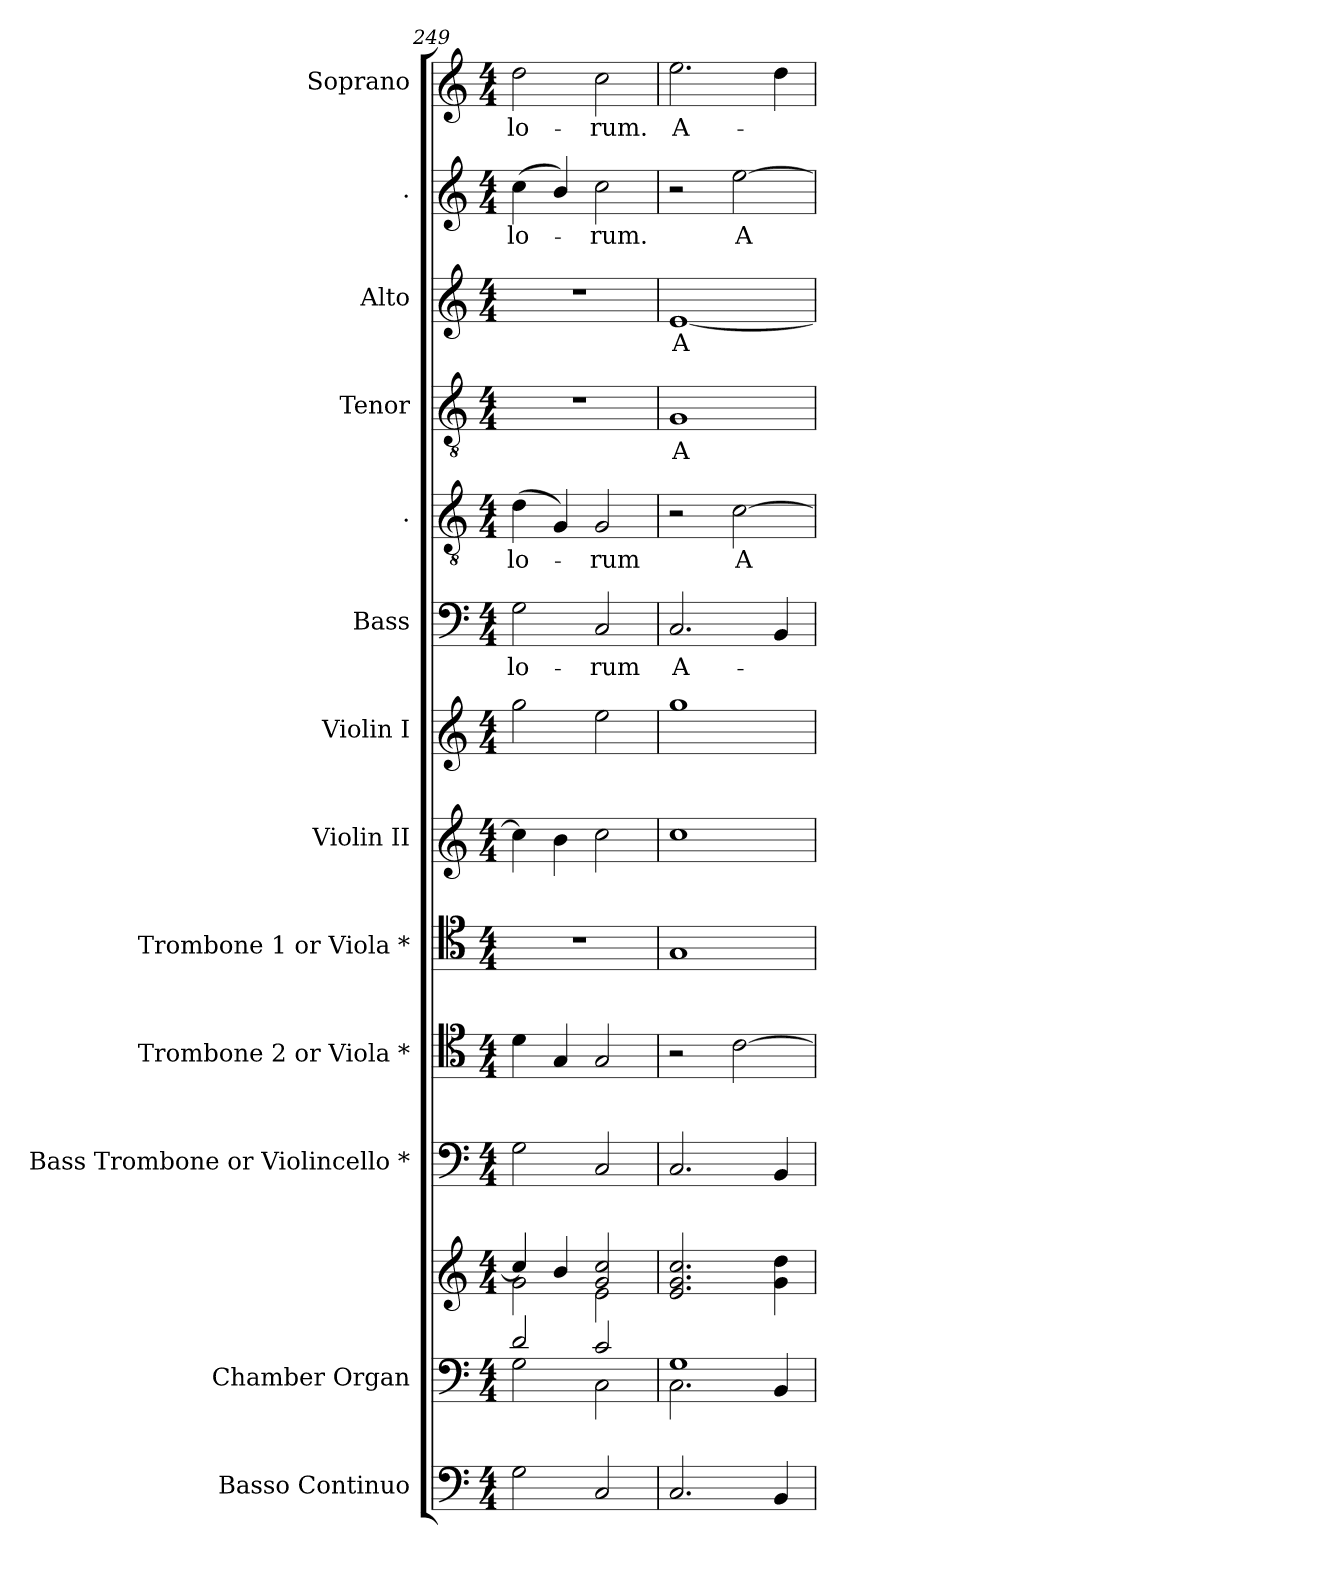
**kern	**kern	**kern	**kern	**kern	**kern	**kern	**kern	**kern	**text	**kern	**text	**kern	**text	**kern	**text	**kern	**text	**kern	**text
*part13	*part12	*part12	*part11	*part10	*part9	*part8	*part7	*part6	*part6	*part5	*part5	*part4	*part4	*part3	*part3	*part2	*part2	*part1	*part1
*staff14	*staff13	*staff12	*staff11	*staff10	*staff9	*staff8	*staff7	*staff6	*staff6	*staff5	*staff5	*staff4	*staff4	*staff3	*staff3	*staff2	*staff2	*staff1	*staff1
*I"Basso  Continuo	*I"Chamber  Organ	*	*I"Bass Trombone or Violincello *	*I"Trombone 2 or Viola *	*I"Trombone 1 or Viola *	*I"Violin II	*I"Violin I	*I"Bass	*	*I".	*	*I"Tenor	*	*I"Alto	*	*I".	*	*I"Soprano	*
*I'B Cont	*I'Org.	*	*I'B. Tbn.	*I'Tbn 2	*I'Tbn 1	*I'Vln. II	*I'Vln. I	*I'B.	*	*	*	*I'T,	*	*I'A.	*	*	*	*I'S.	*
!!LO:PB:g=z
*clefF4	*clefF4	*clefG2	*clefF4	*clefC4	*clefC4	*clefG2	*clefG2	*clefF4	*	*clefGv2	*	*clefGv2	*	*clefG2	*	*clefG2	*	*clefG2	*
*ITrd7c12	*	*	*	*	*	*	*	*	*	*ITrd7c12	*	*ITrd7c12	*	*	*	*	*	*	*
*k[]	*k[]	*k[]	*k[]	*k[]	*k[]	*k[]	*k[]	*k[]	*	*k[]	*	*k[]	*	*k[]	*	*k[]	*	*k[]	*
*C:	*C:	*C:	*C:	*C:	*C:	*C:	*C:	*C:	*	*C:	*	*C:	*	*C:	*	*C:	*	*C:	*
*M4/4	*M4/4	*M4/4	*M4/4	*M4/4	*M4/4	*M4/4	*M4/4	*M4/4	*	*M4/4	*	*M4/4	*	*M4/4	*	*M4/4	*	*M4/4	*
=249	=249	=249	=249	=249	=249	=249	=249	=249	=249	=249	=249	=249	=249	=249	=249	=249	=249	=249	=249
*	*^	*^	*	*	*	*	*	*	*	*	*	*	*	*	*	*	*	*	*
!	!	!	!	!	!	!	!	!	!	!	!LO:LY:b:color=#000000	!	!	!	!	!	!	!	!	!	!
!	!	!	!	!	!	!	!	!	!	!	!	!	!LO:LY:b:color=#000000	!	!	!	!	!	!	!	!
!	!	!	!	!	!	!	!	!	!	!	!	!	!	!	!	!	!	!	!LO:LY:b:color=#000000	!	!
!	!	!	!	!	!	!	!	!	!	!	!	!	!	!	!	!	!	!	!	!	!LO:LY:b:color=#000000
2GGi\	2di/	2Gi\	4cci/]	2gi\	2Gi\	4di\	1r	4cci\]	2ggi\	2Gi\	-lo-	(4Di\	-lo-	1r	.	1r	.	(4cci\	-lo-	2ddi\	-lo-
.	.	.	4bi/	.	.	4Gi/	.	4bi\	.	.	.	4GGi/)	.	.	.	.	.	4bi/)	.	.	.
!	!	!	!	!	!	!	!	!	!	!	!LO:LY:b:color=#000000	!	!	!	!	!	!	!	!	!	!
!	!	!	!	!	!	!	!	!	!	!	!	!	!LO:LY:b:color=#000000	!	!	!	!	!	!	!	!
!	!	!	!	!	!	!	!	!	!	!	!	!	!	!	!	!	!	!	!LO:LY:b:color=#000000	!	!
!	!	!	!	!	!	!	!	!	!	!	!	!	!	!	!	!	!	!	!	!	!LO:LY:b:color=#000000
2CCi/	2ci/	2Ci\	2gi/ 2cci	2ei\	2Ci/	2Gi/	.	2cci\	2eei\	2Ci/	-rum	2GGi/	-rum	.	.	.	.	2cci\	-rum.	2cci\	-rum.
*	*	*	*v	*v	*	*	*	*	*	*	*	*	*	*	*	*	*	*	*	*	*
=250	=250	=250	=250	=250	=250	=250	=250	=250	=250	=250	=250	=250	=250	=250	=250	=250	=250	=250	=250	=250
*	*	*	*^	*	*	*	*	*	*	*	*	*	*	*	*	*	*	*	*	*
!	!	!	!	!	!	!	!	!	!	!	!LO:LY:b:color=#000000	!	!	!	!	!	!	!	!	!	!
*	*	*	*v	*v	*	*	*	*	*	*	*	*	*	*	*	*	*	*	*	*	*
*	*	*	*^	*	*	*	*	*	*	*	*	*	*	*	*	*	*	*	*	*
!	!	!	!	!	!	!	!	!	!	!	!	!	!	!	!LO:LY:b:color=#000000	!	!	!	!	!	!
*	*	*	*v	*v	*	*	*	*	*	*	*	*	*	*	*	*	*	*	*	*	*
*	*	*	*^	*	*	*	*	*	*	*	*	*	*	*	*	*	*	*	*	*
!	!	!	!	!	!	!	!	!	!	!	!	!	!	!	!	!	!LO:LY:b:color=#000000	!	!	!	!
*	*	*	*v	*v	*	*	*	*	*	*	*	*	*	*	*	*	*	*	*	*	*
*	*	*	*^	*	*	*	*	*	*	*	*	*	*	*	*	*	*	*	*	*
!	!	!	!	!	!	!	!	!	!	!	!	!	!	!	!	!	!	!	!	!	!LO:LY:b:color=#000000
*	*	*	*v	*v	*	*	*	*	*	*	*	*	*	*	*	*	*	*	*	*	*
2.CCi/	1Gi	2.Ci\	2.ei/ 2.gi 2.cci	2.Ci/	2r	1Gi	1cci	1ggi	2.Ci/	A-	2r	.	1GGi	A-	[1ei	A-	2r	.	2.eei\	A-
!	!	!	!	!	!	!	!	!	!	!	!	!LO:LY:b:color=#000000	!	!	!	!	!	!	!	!
!	!	!	!	!	!	!	!	!	!	!	!	!	!	!	!	!	!	!LO:LY:b:color=#000000	!	!
.	.	.	.	.	[2ci\	.	.	.	.	.	[2Ci\	A-	.	.	.	.	[2eei\	A-	.	.
4BBBi/	.	4BBi/	4gi\ 4ddi	4BBi/	.	.	.	.	4BBi/	.	.	.	.	.	.	.	.	.	4ddi\	.
*	*v	*v	*	*	*	*	*	*	*	*	*	*	*	*	*	*	*	*	*	*
=	=	=	=	=	=	=	=	=	=	=	=	=	=	=	=	=	=	=	=
*-	*-	*-	*-	*-	*-	*-	*-	*-	*-	*-	*-	*-	*-	*-	*-	*-	*-	*-	*-
